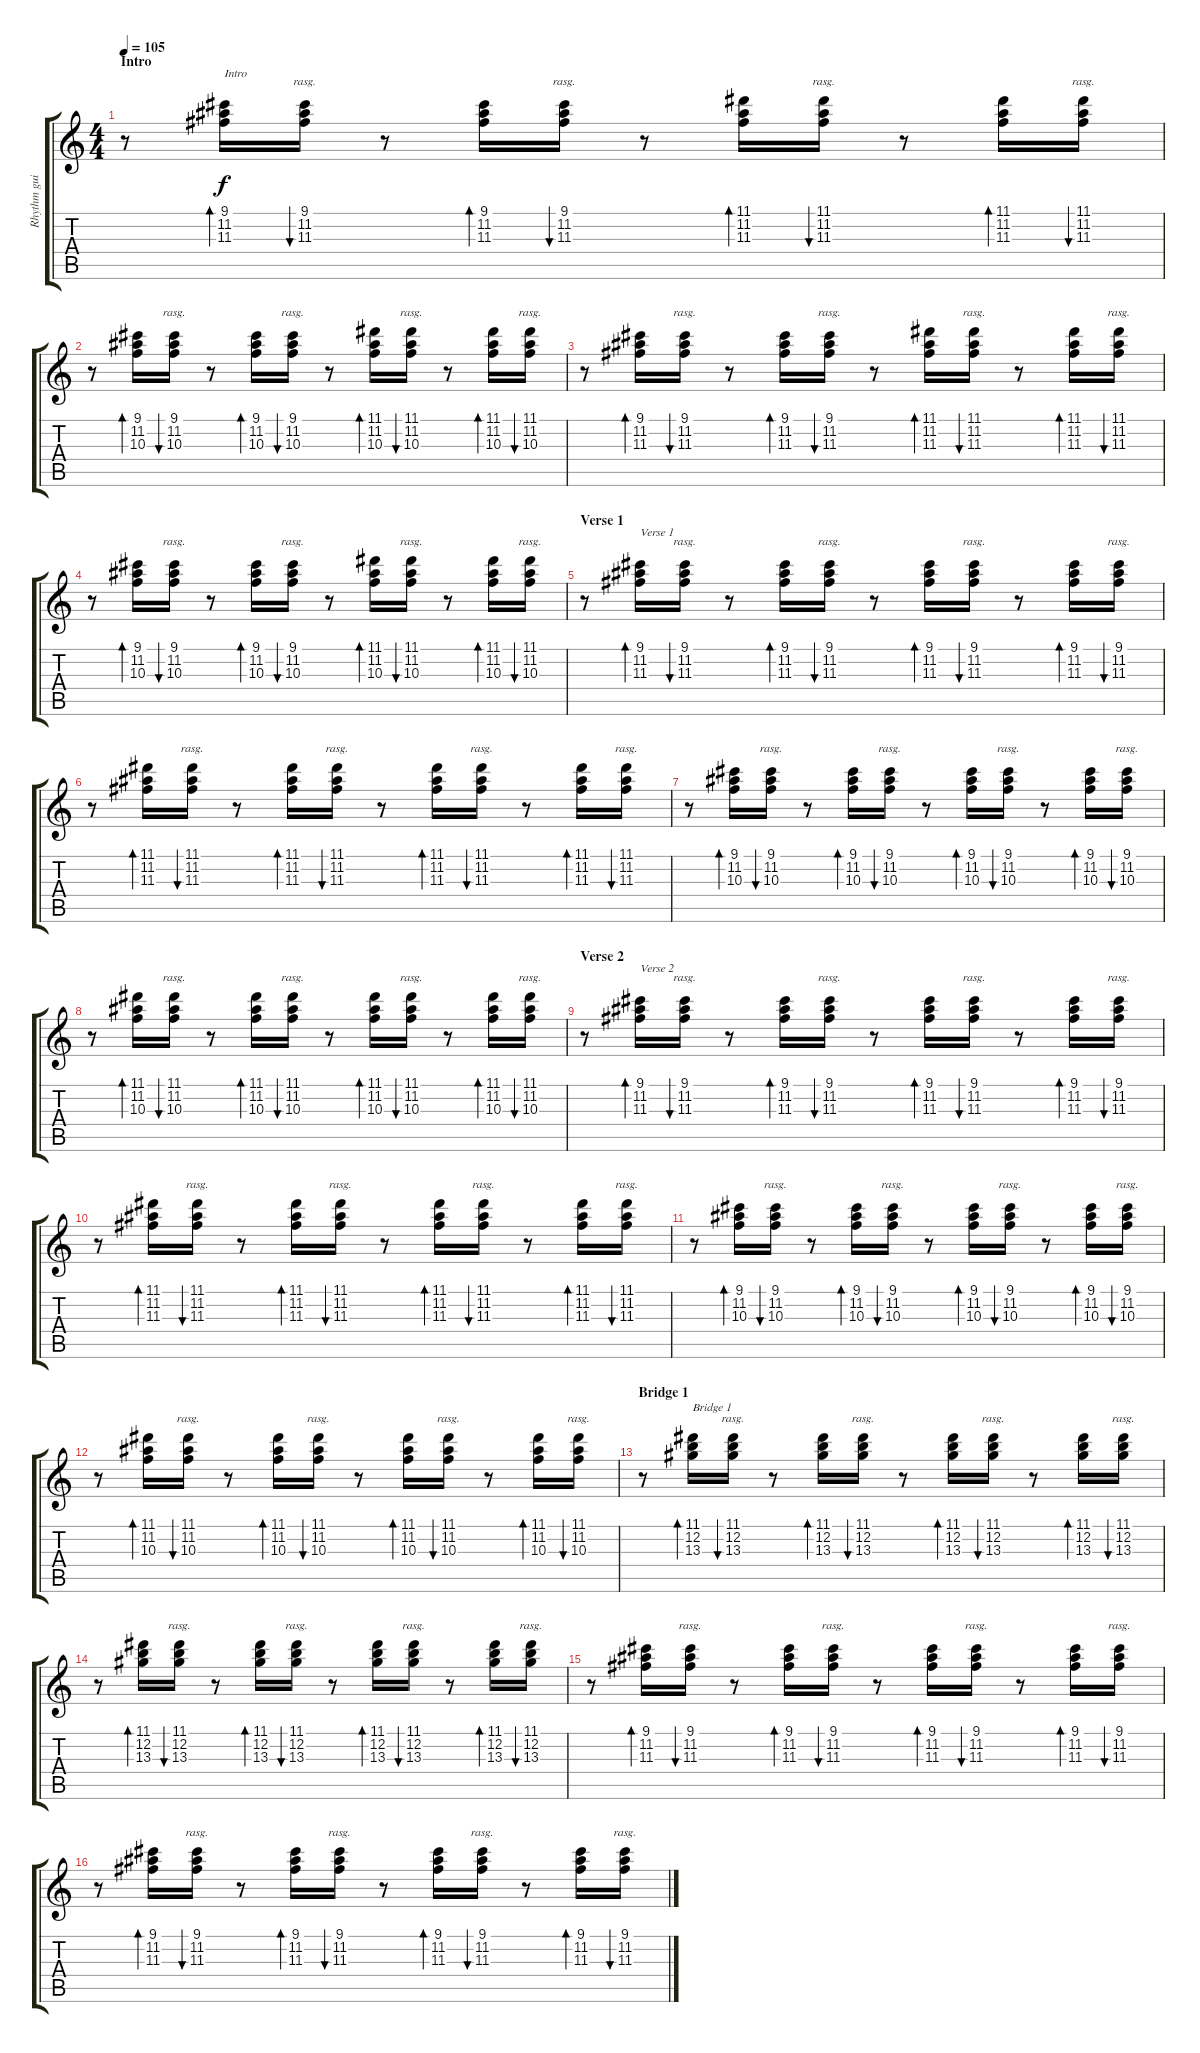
\track ("Rhythm guitar" "Rhythm gui") {instrument electricguitarjazz}
\staff {score tabs}
\tuning (E4 B3 G3 D3 A2 E2) {hide}
\ts (4 4)
\section ("" "Intro")
\tempo 105
\clef g2
\ks c
r.8{dy f instrument electricguitarjazz} (9.1 11.2 11.3).16{bd 30 txt "Intro"} (9.1 11.2 11.3).16{bu 30 rasg ii} r.8 (9.1 11.2 11.3).16{bd 30} (9.1 11.2 11.3).16{bu 30 rasg ii} r.8 (11.1 11.2 11.3).16{bd 30} (11.1 11.2 11.3).16{bu 30 rasg ii} r.8 (11.1 11.2 11.3).16{bd 30} (11.1 11.2 11.3).16{bu 30 rasg ii} |
r.8 (9.1 11.2 10.3).16{bd 30} (9.1 11.2 10.3).16{bu 30 rasg ii} r.8 (9.1 11.2 10.3).16{bd 30} (9.1 11.2 10.3).16{bu 30 rasg ii} r.8 (11.1 11.2 10.3).16{bd 30} (11.1 11.2 10.3).16{bu 30 rasg ii} r.8 (11.1 11.2 10.3).16{bd 30} (11.1 11.2 10.3).16{bu 30 rasg ii} |
r.8 (9.1 11.2 11.3).16{bd 30} (9.1 11.2 11.3).16{bu 30 rasg ii} r.8 (9.1 11.2 11.3).16{bd 30} (9.1 11.2 11.3).16{bu 30 rasg ii} r.8 (11.1 11.2 11.3).16{bd 30} (11.1 11.2 11.3).16{bu 30 rasg ii} r.8 (11.1 11.2 11.3).16{bd 30} (11.1 11.2 11.3).16{bu 30 rasg ii} |
r.8 (9.1 11.2 10.3).16{bd 30} (9.1 11.2 10.3).16{bu 30 rasg ii} r.8 (9.1 11.2 10.3).16{bd 30} (9.1 11.2 10.3).16{bu 30 rasg ii} r.8 (11.1 11.2 10.3).16{bd 30} (11.1 11.2 10.3).16{bu 30 rasg ii} r.8 (11.1 11.2 10.3).16{bd 30} (11.1 11.2 10.3).16{bu 30 rasg ii} |
\section ("" "Verse 1")
r.8 (9.1 11.2 11.3).16{bd 30 txt "Verse 1"} (9.1 11.2 11.3).16{bu 30 rasg ii} r.8 (9.1 11.2 11.3).16{bd 30} (9.1 11.2 11.3).16{bu 30 rasg ii} r.8 (9.1 11.2 11.3).16{bd 30} (9.1 11.2 11.3).16{bu 30 rasg ii} r.8 (9.1 11.2 11.3).16{bd 30} (9.1 11.2 11.3).16{bu 30 rasg ii} |
r.8 (11.1 11.2 11.3).16{bd 30} (11.1 11.2 11.3).16{bu 30 rasg ii} r.8 (11.1 11.2 11.3).16{bd 30} (11.1 11.2 11.3).16{bu 30 rasg ii} r.8 (11.1 11.2 11.3).16{bd 30} (11.1 11.2 11.3).16{bu 30 rasg ii} r.8 (11.1 11.2 11.3).16{bd 30} (11.1 11.2 11.3).16{bu 30 rasg ii} |
r.8 (9.1 11.2 10.3).16{bd 30} (9.1 11.2 10.3).16{bu 30 rasg ii} r.8 (9.1 11.2 10.3).16{bd 30} (9.1 11.2 10.3).16{bu 30 rasg ii} r.8 (9.1 11.2 10.3).16{bd 30} (9.1 11.2 10.3).16{bu 30 rasg ii} r.8 (9.1 11.2 10.3).16{bd 30} (9.1 11.2 10.3).16{bu 30 rasg ii} |
r.8 (11.1 11.2 10.3).16{bd 30} (11.1 11.2 10.3).16{bu 30 rasg ii} r.8 (11.1 11.2 10.3).16{bd 30} (11.1 11.2 10.3).16{bu 30 rasg ii} r.8 (11.1 11.2 10.3).16{bd 30} (11.1 11.2 10.3).16{bu 30 rasg ii} r.8 (11.1 11.2 10.3).16{bd 30} (11.1 11.2 10.3).16{bu 30 rasg ii} |
\section ("" "Verse 2")
r.8 (9.1 11.2 11.3).16{bd 30 txt "Verse 2"} (9.1 11.2 11.3).16{bu 30 rasg ii} r.8 (9.1 11.2 11.3).16{bd 30} (9.1 11.2 11.3).16{bu 30 rasg ii} r.8 (9.1 11.2 11.3).16{bd 30} (9.1 11.2 11.3).16{bu 30 rasg ii} r.8 (9.1 11.2 11.3).16{bd 30} (9.1 11.2 11.3).16{bu 30 rasg ii} |
r.8 (11.1 11.2 11.3).16{bd 30} (11.1 11.2 11.3).16{bu 30 rasg ii} r.8 (11.1 11.2 11.3).16{bd 30} (11.1 11.2 11.3).16{bu 30 rasg ii} r.8 (11.1 11.2 11.3).16{bd 30} (11.1 11.2 11.3).16{bu 30 rasg ii} r.8 (11.1 11.2 11.3).16{bd 30} (11.1 11.2 11.3).16{bu 30 rasg ii} |
r.8 (9.1 11.2 10.3).16{bd 30} (9.1 11.2 10.3).16{bu 30 rasg ii} r.8 (9.1 11.2 10.3).16{bd 30} (9.1 11.2 10.3).16{bu 30 rasg ii} r.8 (9.1 11.2 10.3).16{bd 30} (9.1 11.2 10.3).16{bu 30 rasg ii} r.8 (9.1 11.2 10.3).16{bd 30} (9.1 11.2 10.3).16{bu 30 rasg ii} |
r.8 (11.1 11.2 10.3).16{bd 30} (11.1 11.2 10.3).16{bu 30 rasg ii} r.8 (11.1 11.2 10.3).16{bd 30} (11.1 11.2 10.3).16{bu 30 rasg ii} r.8 (11.1 11.2 10.3).16{bd 30} (11.1 11.2 10.3).16{bu 30 rasg ii} r.8 (11.1 11.2 10.3).16{bd 30} (11.1 11.2 10.3).16{bu 30 rasg ii} |
\section ("" "Bridge 1")
r.8 (11.1 12.2 13.3).16{bd 30 txt "Bridge 1"} (11.1 12.2 13.3).16{bu 30 rasg ii} r.8 (11.1 12.2 13.3).16{bd 30} (11.1 12.2 13.3).16{bu 30 rasg ii} r.8 (11.1 12.2 13.3).16{bd 30} (11.1 12.2 13.3).16{bu 30 rasg ii} r.8 (11.1 12.2 13.3).16{bd 30} (11.1 12.2 13.3).16{bu 30 rasg ii} |
r.8 (11.1 12.2 13.3).16{bd 30} (11.1 12.2 13.3).16{bu 30 rasg ii} r.8 (11.1 12.2 13.3).16{bd 30} (11.1 12.2 13.3).16{bu 30 rasg ii} r.8 (11.1 12.2 13.3).16{bd 30} (11.1 12.2 13.3).16{bu 30 rasg ii} r.8 (11.1 12.2 13.3).16{bd 30} (11.1 12.2 13.3).16{bu 30 rasg ii} |
r.8 (9.1 11.2 11.3).16{bd 30} (9.1 11.2 11.3).16{bu 30 rasg ii} r.8 (9.1 11.2 11.3).16{bd 30} (9.1 11.2 11.3).16{bu 30 rasg ii} r.8 (9.1 11.2 11.3).16{bd 30} (9.1 11.2 11.3).16{bu 30 rasg ii} r.8 (9.1 11.2 11.3).16{bd 30} (9.1 11.2 11.3).16{bu 30 rasg ii} |
r.8 (9.1 11.2 11.3).16{bd 30} (9.1 11.2 11.3).16{bu 30 rasg ii} r.8 (9.1 11.2 11.3).16{bd 30} (9.1 11.2 11.3).16{bu 30 rasg ii} r.8 (9.1 11.2 11.3).16{bd 30} (9.1 11.2 11.3).16{bu 30 rasg ii} r.8 (9.1 11.2 11.3).16{bd 30} (9.1 11.2 11.3).16{bu 30 rasg ii}
